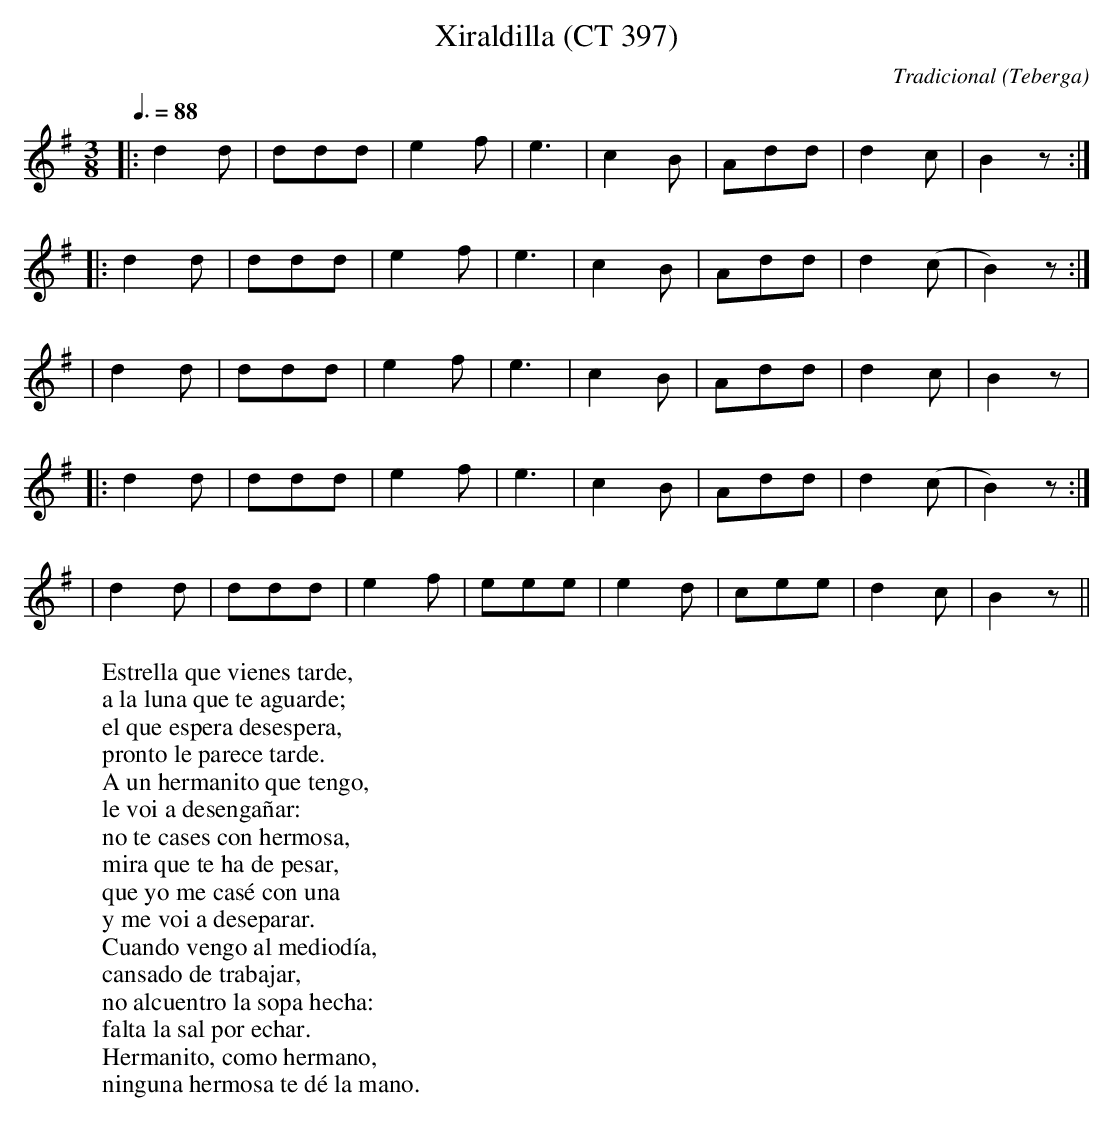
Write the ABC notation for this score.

X:1
T:Xiraldilla (CT 397)
C:Tradicional
O:Teberga
M:3/8
L:1/8
Q:3/8=88
K:G
|: d2 d|ddd|e2 f|e3|c2 B|Add|d2 c|B2 z :|
|: d2 d|ddd|e2 f|e3|c2 B|Add|d2 (c|B2) z :|
|d2 d|ddd|e2 f|e3|c2 B|Add|d2 c|B2 z|
|: d2 d|ddd|e2 f|e3|c2 B|Add|d2 (c|B2) z :|
|d2 d|ddd|e2 f|eee|e2 d|cee|d2 c|B2 z||
W:Estrella que vienes tarde,
W:a la luna que te aguarde;
W:el que espera desespera,
W:pronto le parece tarde.
W:A un hermanito que tengo,
W:le voi a desengañar:
W:no te cases con hermosa,
W:mira que te ha de pesar,
W:que yo me casé con una
W:y me voi a deseparar.
W:Cuando vengo al mediodía,
W:cansado de trabajar,
W:no alcuentro la sopa hecha:
W:falta la sal por echar.
W:Hermanito, como hermano,
W:ninguna hermosa te dé la mano.
W:
